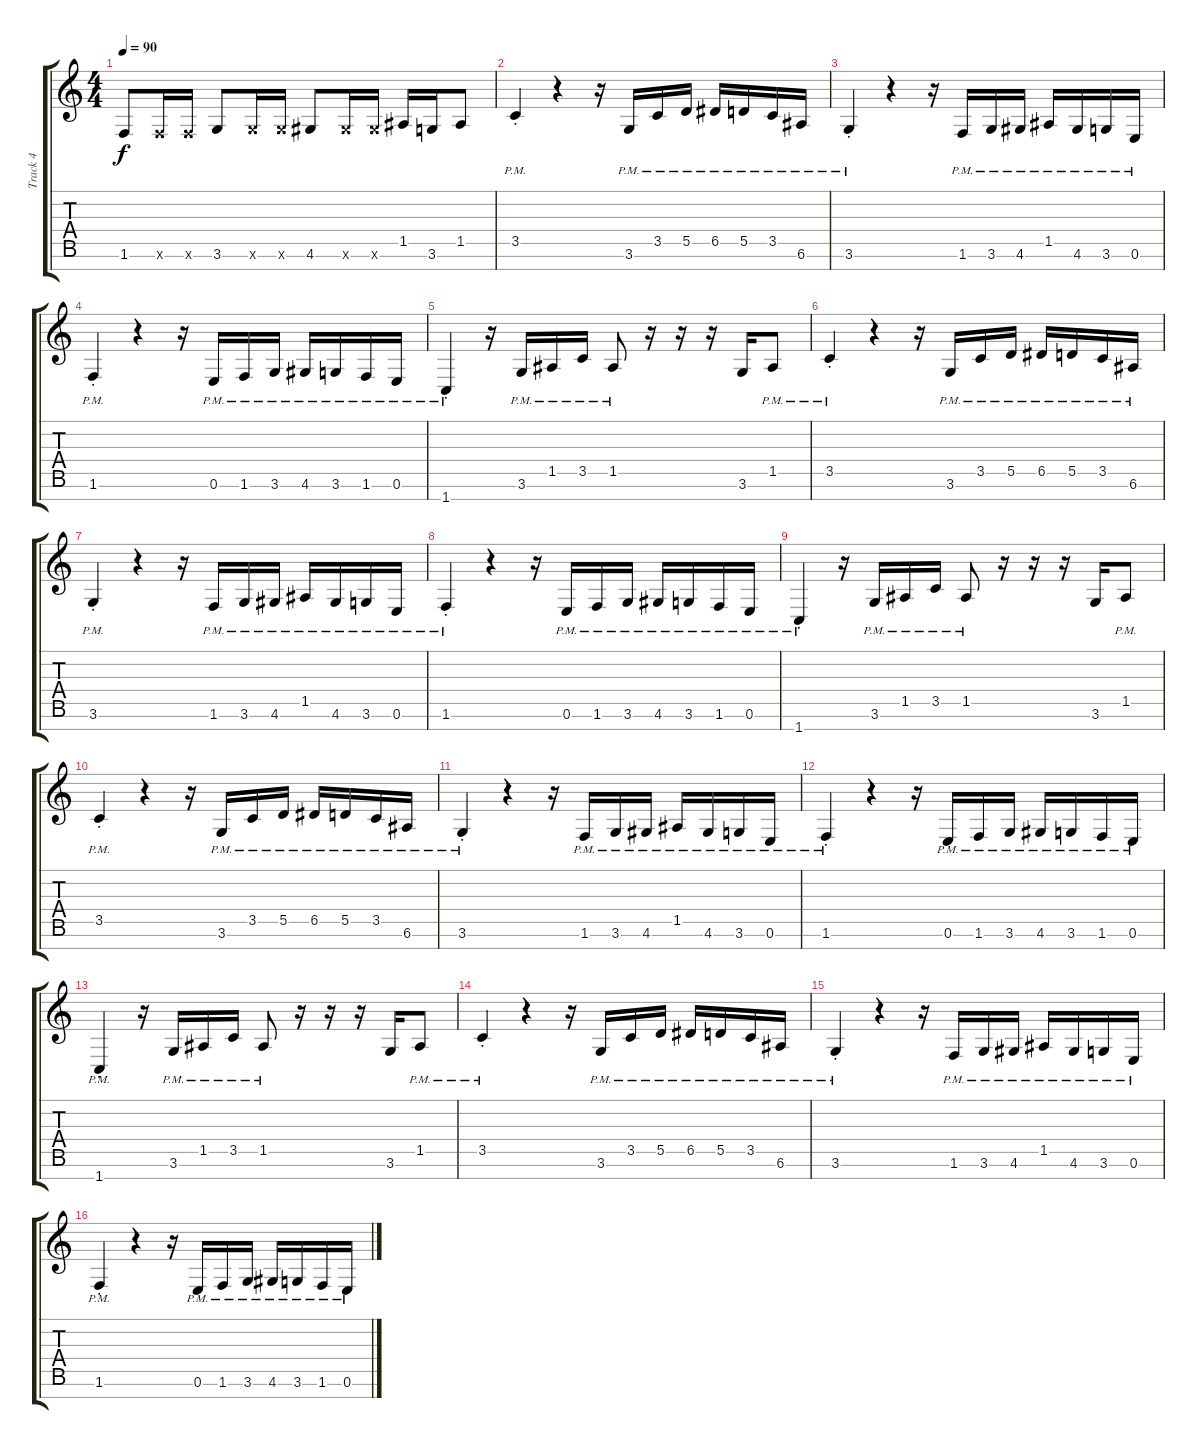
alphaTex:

\track ("Track 4" "Track 4") {instrument distortionguitar}
\staff {score tabs}
\tuning (E4 B3 G3 D3 A2 E2 B1) {hide}
\ts (4 4)
\tempo 90
\clef g2
\ks c
1.6.8{dy f} 1.6{x}.16 1.6{x}.16 3.6.8 3.6{x}.16 3.6{x}.16 4.6.8 4.6{x}.16 4.6{x}.16 1.5.16 3.6.16 1.5.8 |
3.5{pm st}.4 r.4 r.16 3.6{pm}.16 3.5{pm}.16 5.5{pm}.16 6.5{pm}.16 5.5{pm}.16 3.5{pm}.16 6.6{pm}.16 |
3.6{pm st}.4 r.4 r.16 1.6{pm}.16 3.6{pm}.16 4.6{pm}.16 1.5{pm}.16 4.6{pm}.16 3.6{pm}.16 0.6{pm}.16 |
1.6{pm st}.4 r.4 r.16 0.6{pm}.16 1.6{pm}.16 3.6{pm}.16 4.6{pm}.16 3.6{pm}.16 1.6{pm}.16 0.6{pm}.16 |
1.7{pm st}.4 r.16 3.6{pm}.16 1.5{pm}.16 3.5{pm}.16 1.5{pm}.8 r.16 r.16 r.16 3.6.16 1.5{pm}.8 |
3.5{pm st}.4 r.4 r.16 3.6{pm}.16 3.5{pm}.16 5.5{pm}.16 6.5{pm}.16 5.5{pm}.16 3.5{pm}.16 6.6{pm}.16 |
3.6{pm st}.4 r.4 r.16 1.6{pm}.16 3.6{pm}.16 4.6{pm}.16 1.5{pm}.16 4.6{pm}.16 3.6{pm}.16 0.6{pm}.16 |
1.6{pm st}.4 r.4 r.16 0.6{pm}.16 1.6{pm}.16 3.6{pm}.16 4.6{pm}.16 3.6{pm}.16 1.6{pm}.16 0.6{pm}.16 |
1.7{pm st}.4 r.16 3.6{pm}.16 1.5{pm}.16 3.5{pm}.16 1.5{pm}.8 r.16 r.16 r.16 3.6.16 1.5{pm}.8 |
3.5{pm st}.4 r.4 r.16 3.6{pm}.16 3.5{pm}.16 5.5{pm}.16 6.5{pm}.16 5.5{pm}.16 3.5{pm}.16 6.6{pm}.16 |
3.6{pm st}.4 r.4 r.16 1.6{pm}.16 3.6{pm}.16 4.6{pm}.16 1.5{pm}.16 4.6{pm}.16 3.6{pm}.16 0.6{pm}.16 |
1.6{pm st}.4 r.4 r.16 0.6{pm}.16 1.6{pm}.16 3.6{pm}.16 4.6{pm}.16 3.6{pm}.16 1.6{pm}.16 0.6{pm}.16 |
1.7{pm st}.4 r.16 3.6{pm}.16 1.5{pm}.16 3.5{pm}.16 1.5{pm}.8 r.16 r.16 r.16 3.6.16 1.5{pm}.8 |
3.5{pm st}.4 r.4 r.16 3.6{pm}.16 3.5{pm}.16 5.5{pm}.16 6.5{pm}.16 5.5{pm}.16 3.5{pm}.16 6.6{pm}.16 |
3.6{pm st}.4 r.4 r.16 1.6{pm}.16 3.6{pm}.16 4.6{pm}.16 1.5{pm}.16 4.6{pm}.16 3.6{pm}.16 0.6{pm}.16 |
1.6{pm st}.4 r.4 r.16 0.6{pm}.16 1.6{pm}.16 3.6{pm}.16 4.6{pm}.16 3.6{pm}.16 1.6{pm}.16 0.6{pm}.16
